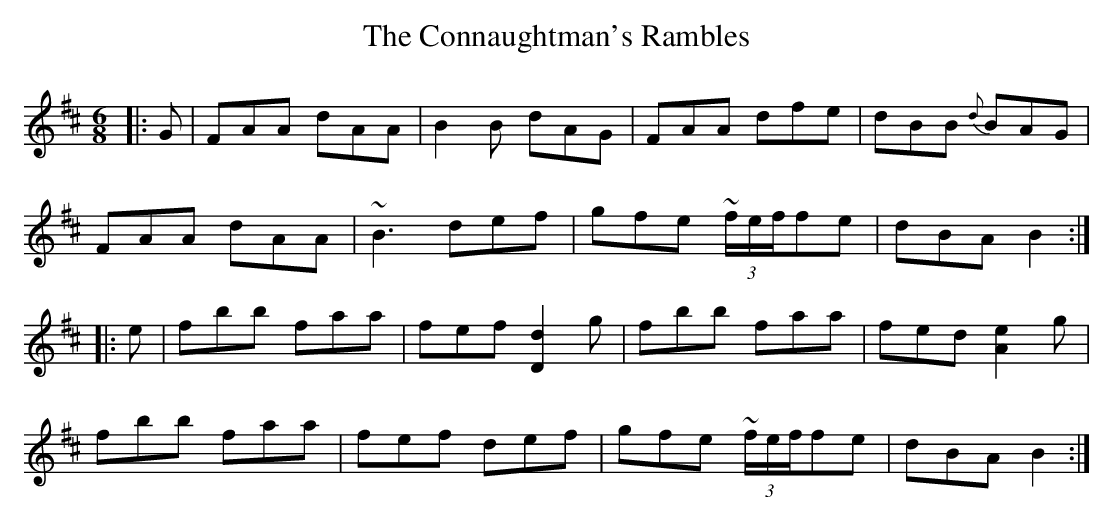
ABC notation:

X:1
T: The Connaughtman's Rambles
M: 6/8
L: 1/8
K: Dmaj
|:G|FAA dAA|B2 B dAG|FAA dfe|dBB {d}BAG|
FAA dAA|~B3 def|gfe ~(3f/e/f/fe|dBA B2:|
|:e|fbb faa|fef [d2D2] g|fbb faa|fed [e2A2] g|
fbb faa|fef def|gfe ~(3f/e/f/fe|dBA B2:|
